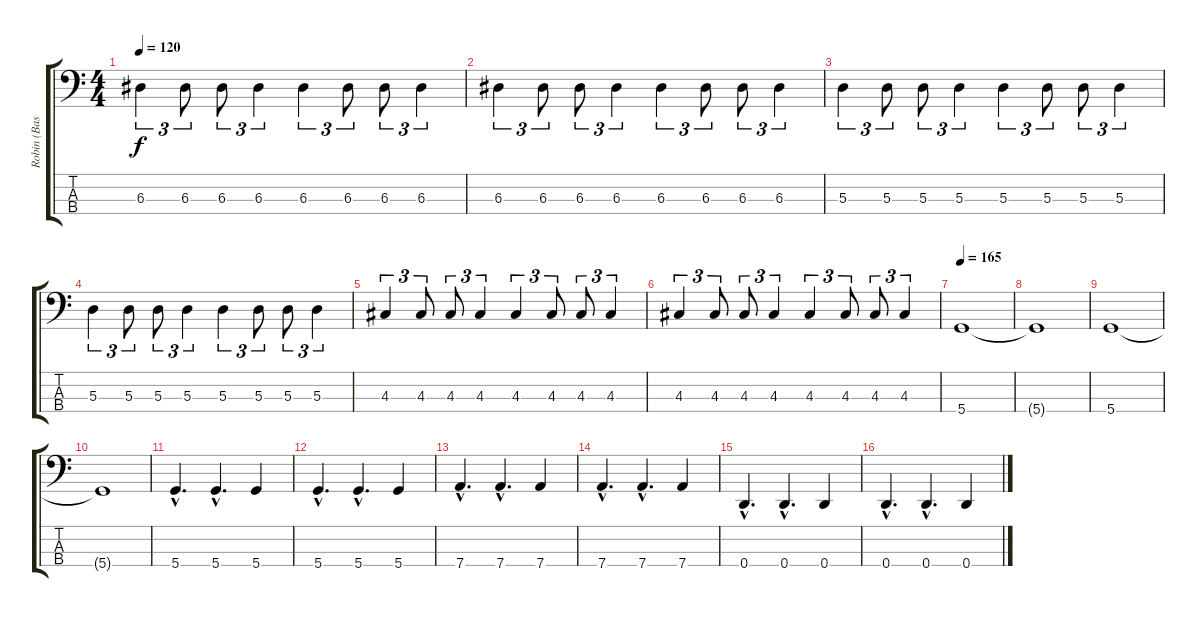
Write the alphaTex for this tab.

\track ("Robin (Bass)" "Robin (Bas") {instrument electricbassfinger}
\staff {score tabs}
\tuning (G2 D2 A1 D1) {hide}
\ts (4 4)
\tempo 120
\clef f4
\ks c
6.3.4{tu (3 2) dy f} 6.3.8{tu (3 2)} 6.3.8{tu (3 2)} 6.3.4{tu (3 2)} 6.3.4{tu (3 2)} 6.3.8{tu (3 2)} 6.3.8{tu (3 2)} 6.3.4{tu (3 2)} |
6.3.4{tu (3 2)} 6.3.8{tu (3 2)} 6.3.8{tu (3 2)} 6.3.4{tu (3 2)} 6.3.4{tu (3 2)} 6.3.8{tu (3 2)} 6.3.8{tu (3 2)} 6.3.4{tu (3 2)} |
5.3.4{tu (3 2)} 5.3.8{tu (3 2)} 5.3.8{tu (3 2)} 5.3.4{tu (3 2)} 5.3.4{tu (3 2)} 5.3.8{tu (3 2)} 5.3.8{tu (3 2)} 5.3.4{tu (3 2)} |
5.3.4{tu (3 2)} 5.3.8{tu (3 2)} 5.3.8{tu (3 2)} 5.3.4{tu (3 2)} 5.3.4{tu (3 2)} 5.3.8{tu (3 2)} 5.3.8{tu (3 2)} 5.3.4{tu (3 2)} |
4.3.4{tu (3 2)} 4.3.8{tu (3 2)} 4.3.8{tu (3 2)} 4.3.4{tu (3 2)} 4.3.4{tu (3 2)} 4.3.8{tu (3 2)} 4.3.8{tu (3 2)} 4.3.4{tu (3 2)} |
4.3.4{tu (3 2)} 4.3.8{tu (3 2)} 4.3.8{tu (3 2)} 4.3.4{tu (3 2)} 4.3.4{tu (3 2)} 4.3.8{tu (3 2)} 4.3.8{tu (3 2)} 4.3.4{tu (3 2)} |
\tempo 165
5.4.1 |
5.4{t}.1 |
5.4.1 |
5.4{t}.1 |
5.4{hac}.4{d} 5.4{hac}.4{d} 5.4.4 |
5.4{hac}.4{d} 5.4{hac}.4{d} 5.4.4 |
7.4{hac}.4{d} 7.4{hac}.4{d} 7.4.4 |
7.4{hac}.4{d} 7.4{hac}.4{d} 7.4.4 |
0.4{hac}.4{d} 0.4{hac}.4{d} 0.4.4 |
0.4{hac}.4{d} 0.4{hac}.4{d} 0.4.4
